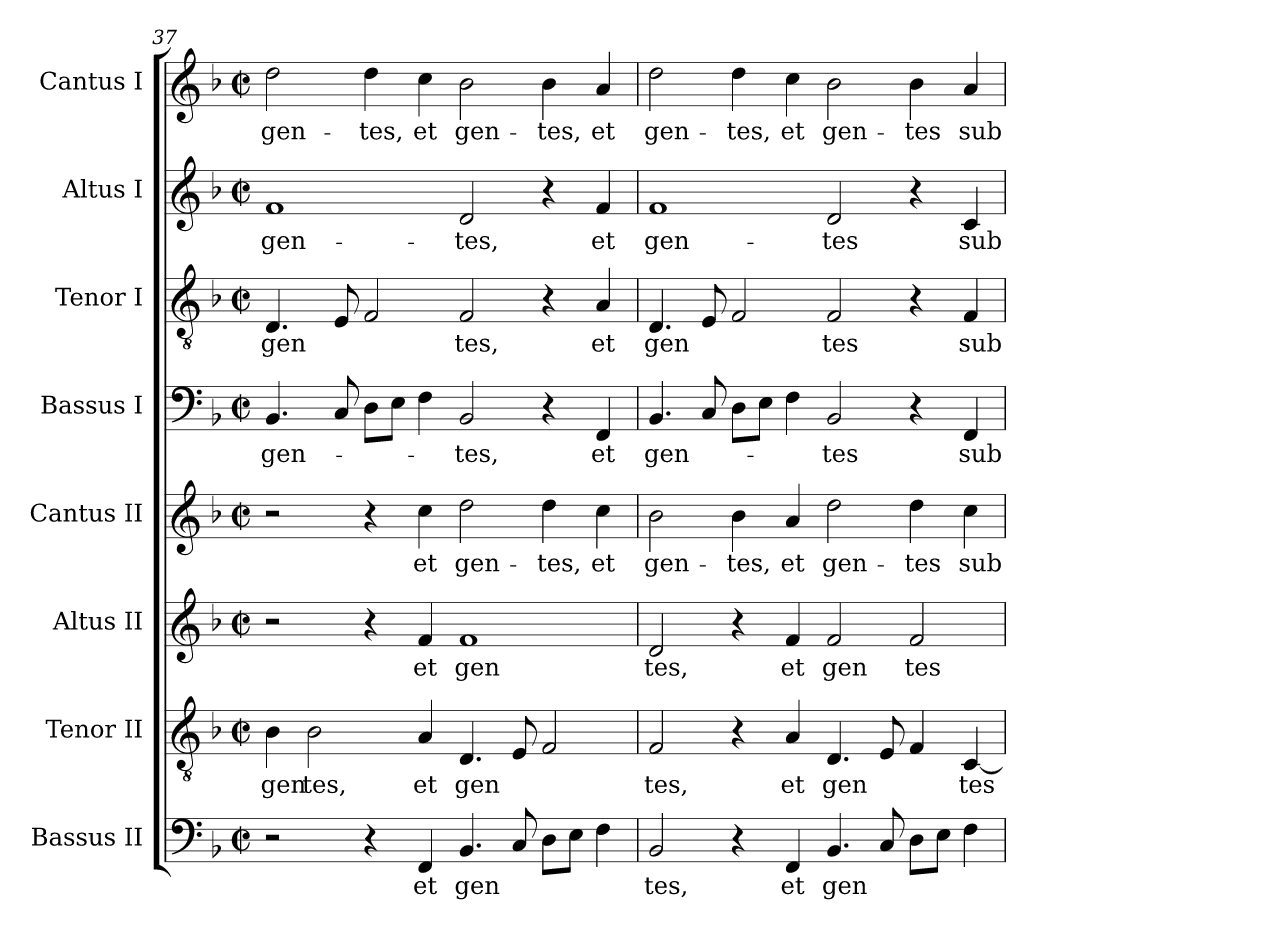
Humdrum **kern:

**kern	**text	**kern	**text	**kern	**text	**kern	**text	**kern	**text	**kern	**text	**kern	**text	**kern	**text
*part8	*part8	*part7	*part7	*part6	*part6	*part5	*part5	*part4	*part4	*part3	*part3	*part2	*part2	*part1	*part1
*staff8	*staff8	*staff7	*staff7	*staff6	*staff6	*staff5	*staff5	*staff4	*staff4	*staff3	*staff3	*staff2	*staff2	*staff1	*staff1
*I"Bassus II	*	*I"Tenor II	*	*I"Altus II	*	*I"Cantus II	*	*I"Bassus I	*	*I"Tenor I	*	*I"Altus I	*	*I"Cantus I	*
!!LO:PB:g=z
*clefF4	*	*clefGv2	*	*clefG2	*	*clefG2	*	*clefF4	*	*clefGv2	*	*clefG2	*	*clefG2	*
*k[b-]	*	*k[b-]	*	*k[b-]	*	*k[b-]	*	*k[b-]	*	*k[b-]	*	*k[b-]	*	*k[b-]	*
*F:	*	*F:	*	*F:	*	*F:	*	*F:	*	*F:	*	*F:	*	*F:	*
*M2/2	*	*M2/2	*	*M2/2	*	*M2/2	*	*M2/2	*	*M2/2	*	*M2/2	*	*M2/2	*
*met(c|)	*	*met(c|)	*	*met(c|)	*	*met(c|)	*	*met(c|)	*	*met(c|)	*	*met(c|)	*	*met(c|)	*
=37	=37	=37	=37	=37	=37	=37	=37	=37	=37	=37	=37	=37	=37	=37	=37
!	!	!	!LO:LY:b:cj	!	!	!	!	!	!LO:LY:b	!	!LO:LY:b	!	!LO:LY:b:cj	!	!LO:LY:b:cj
2r	.	4B-\	gen	2r	.	2r	.	4.BB-/	gen-	4.D/	gen	1f	gen-	2dd\	gen-
!	!	!	!LO:LY:b:cj	!	!	!	!	!	!	!	!	!	!	!	!
.	.	2B-\	tes,	.	.	.	.	.	.	.	.	.	.	.	.
.	.	.	.	.	.	.	.	8C/	.	8E/	.	.	.	.	.
!	!	!	!	!	!	!	!	!	!	!	!	!	!	!	!LO:LY:b:cj
4r	.	.	.	4r	.	4r	.	8D\L	.	2F/	.	.	.	4dd\	-tes,
.	.	.	.	.	.	.	.	8E\J	.	.	.	.	.	.	.
!	!LO:LY:b:cj	!	!LO:LY:b:cj	!	!LO:LY:b:cj	!	!LO:LY:b:cj	!	!	!	!	!	!	!	!LO:LY:b:cj
4FF/	et	4A/	et	4f/	et	4cc\	et	4F\	.	.	.	.	.	4cc\	et
!	!LO:LY:b	!	!LO:LY:b	!	!LO:LY:b:cj	!	!LO:LY:b:cj	!	!LO:LY:b:cj	!	!LO:LY:b:cj	!	!LO:LY:b:cj	!	!LO:LY:b:cj
4.BB-/	gen	4.D/	gen	1f	gen	2dd\	gen-	2BB-/	-tes,	2F/	tes,	2d/	-tes,	2b-\	gen-
8C/	.	8E/	.	.	.	.	.	.	.	.	.	.	.	.	.
!	!	!	!	!	!	!	!LO:LY:b:cj	!	!	!	!	!	!	!	!LO:LY:b:cj
8D\L	.	2F/	.	.	.	4dd\	-tes,	4r	.	4r	.	4r	.	4b-\	-tes,
8E\J	.	.	.	.	.	.	.	.	.	.	.	.	.	.	.
!	!	!	!	!	!	!	!LO:LY:b:cj	!	!LO:LY:b:cj	!	!LO:LY:b:cj	!	!LO:LY:b:cj	!	!LO:LY:b:cj
4F\	.	.	.	.	.	4cc\	et	4FF/	et	4A/	et	4f/	et	4a/	et
=38	=38	=38	=38	=38	=38	=38	=38	=38	=38	=38	=38	=38	=38	=38	=38
!	!LO:LY:b:cj	!	!LO:LY:b:cj	!	!LO:LY:b:cj	!	!LO:LY:b:cj	!	!LO:LY:b	!	!LO:LY:b	!	!LO:LY:b:cj	!	!LO:LY:b:cj
2BB-/	tes,	2F/	tes,	2d/	tes,	2b-\	gen-	4.BB-/	gen-	4.D/	gen	1f	gen-	2dd\	gen-
.	.	.	.	.	.	.	.	8C/	.	8E/	.	.	.	.	.
!	!	!	!	!	!	!	!LO:LY:b:cj	!	!	!	!	!	!	!	!LO:LY:b:cj
4r	.	4r	.	4r	.	4b-\	-tes,	8D\L	.	2F/	.	.	.	4dd\	-tes,
.	.	.	.	.	.	.	.	8E\J	.	.	.	.	.	.	.
!	!LO:LY:b:cj	!	!LO:LY:b:cj	!	!LO:LY:b:cj	!	!LO:LY:b:cj	!	!	!	!	!	!	!	!LO:LY:b:cj
4FF/	et	4A/	et	4f/	et	4a/	et	4F\	.	.	.	.	.	4cc\	et
!	!LO:LY:b	!	!LO:LY:b	!	!LO:LY:b:cj	!	!LO:LY:b:cj	!	!LO:LY:b:cj	!	!LO:LY:b:cj	!	!LO:LY:b:cj	!	!LO:LY:b:cj
4.BB-/	gen	4.D/	gen	2f/	gen	2dd\	gen-	2BB-/	-tes	2F/	tes	2d/	-tes	2b-\	gen-
8C/	.	8E/	.	.	.	.	.	.	.	.	.	.	.	.	.
!	!	!	!	!	!LO:LY:b:cj	!	!LO:LY:b:cj	!	!	!	!	!	!	!	!LO:LY:b:cj
8D\L	.	4F/	.	2f/	tes	4dd\	-tes	4r	.	4r	.	4r	.	4b-\	-tes
8E\J	.	.	.	.	.	.	.	.	.	.	.	.	.	.	.
!	!	!	!LO:LY:b	!	!	!	!LO:LY:b:cj	!	!LO:LY:b:cj	!	!LO:LY:b:cj	!	!LO:LY:b:cj	!	!LO:LY:b:cj
4F\	.	[<4C/	tes	.	.	4cc\	sub	4FF/	sub	4F/	sub	4c/	sub	4a/	sub
=	=	=	=	=	=	=	=	=	=	=	=	=	=	=	=
*-	*-	*-	*-	*-	*-	*-	*-	*-	*-	*-	*-	*-	*-	*-	*-
